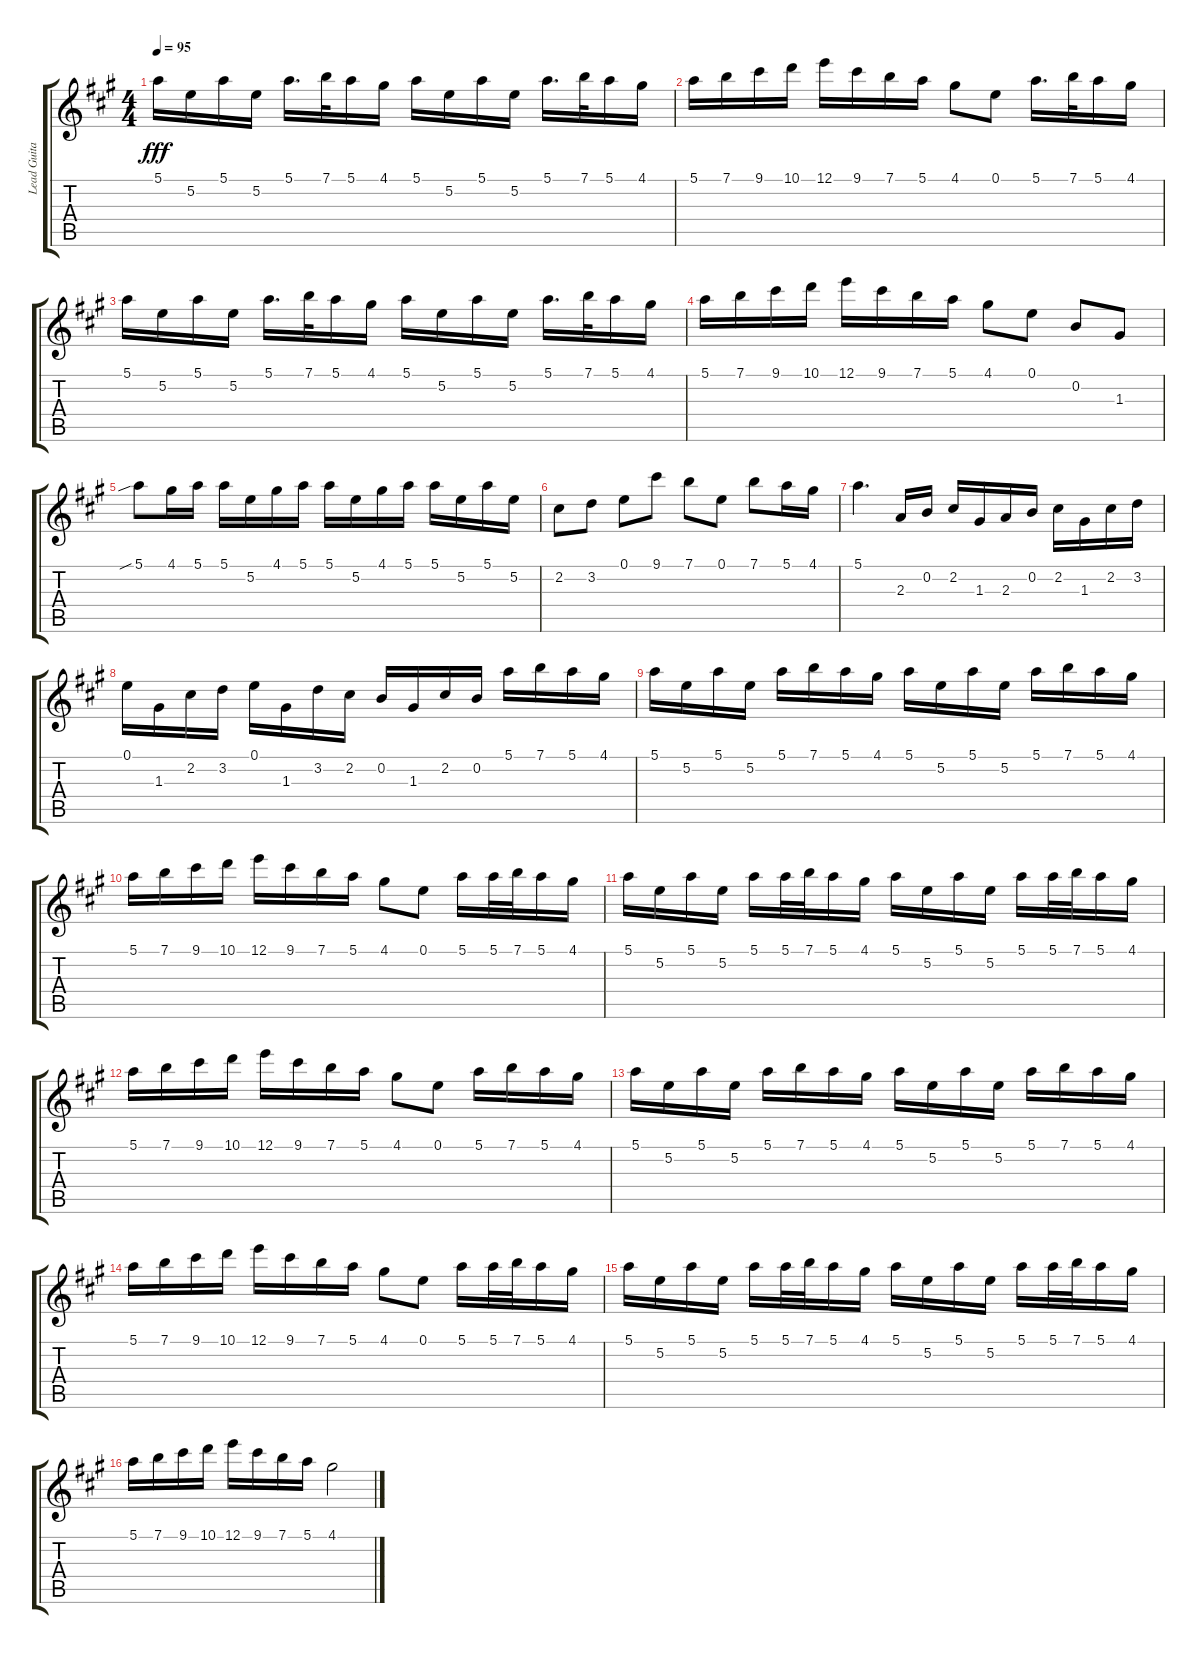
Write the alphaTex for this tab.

\track ("Lead Guitar" "Lead Guita") {instrument distortionguitar}
\staff {score tabs}
\tuning (E4 B3 G3 D3 A2 E2) {hide}
\ts (4 4)
\tempo 95
\clef g2
\ks a
5.1.16{dy fff} 5.2.16 5.1.16 5.2.16 5.1.16{d} 7.1.32 5.1.16 4.1.16 5.1.16 5.2.16 5.1.16 5.2.16 5.1.16{d} 7.1.32 5.1.16 4.1.16 |
5.1.16 7.1.16 9.1.16 10.1.16 12.1.16 9.1.16 7.1.16 5.1.16 4.1.8 0.1.8 5.1.16{d} 7.1.32 5.1.16 4.1.16 |
5.1.16 5.2.16 5.1.16 5.2.16 5.1.16{d} 7.1.32 5.1.16 4.1.16 5.1.16 5.2.16 5.1.16 5.2.16 5.1.16{d} 7.1.32 5.1.16 4.1.16 |
5.1.16 7.1.16 9.1.16 10.1.16 12.1.16 9.1.16 7.1.16 5.1.16 4.1.8 0.1.8 0.2.8 1.3.8 |
5.1{sib}.8 4.1.16 5.1.16 5.1.16 5.2.16 4.1.16 5.1.16 5.1.16 5.2.16 4.1.16 5.1.16 5.1.16 5.2.16 5.1.16 5.2.16 |
2.2.8 3.2.8 0.1.8 9.1.8 7.1.8 0.1.8 7.1.8 5.1.16 4.1.16 |
5.1.4{d} 2.3.16 0.2.16 2.2.16 1.3.16 2.3.16 0.2.16 2.2.16 1.3.16 2.2.16 3.2.16 |
0.1.16 1.3.16 2.2.16 3.2.16 0.1.16 1.3.16 3.2.16 2.2.16 0.2.16 1.3.16 2.2.16 0.2.16 5.1.16 7.1.16 5.1.16 4.1.16 |
5.1.16 5.2.16 5.1.16 5.2.16 5.1.16 7.1.16 5.1.16 4.1.16 5.1.16 5.2.16 5.1.16 5.2.16 5.1.16 7.1.16 5.1.16 4.1.16 |
5.1.16 7.1.16 9.1.16 10.1.16 12.1.16 9.1.16 7.1.16 5.1.16 4.1.8 0.1.8 5.1.16 5.1.32 7.1.32 5.1.16 4.1.16 |
5.1.16 5.2.16 5.1.16 5.2.16 5.1.16 5.1.32 7.1.32 5.1.16 4.1.16 5.1.16 5.2.16 5.1.16 5.2.16 5.1.16 5.1.32 7.1.32 5.1.16 4.1.16 |
5.1.16 7.1.16 9.1.16 10.1.16 12.1.16 9.1.16 7.1.16 5.1.16 4.1.8 0.1.8 5.1.16 7.1.16 5.1.16 4.1.16 |
5.1.16 5.2.16 5.1.16 5.2.16 5.1.16 7.1.16 5.1.16 4.1.16 5.1.16 5.2.16 5.1.16 5.2.16 5.1.16 7.1.16 5.1.16 4.1.16 |
5.1.16 7.1.16 9.1.16 10.1.16 12.1.16 9.1.16 7.1.16 5.1.16 4.1.8 0.1.8 5.1.16 5.1.32 7.1.32 5.1.16 4.1.16 |
5.1.16 5.2.16 5.1.16 5.2.16 5.1.16 5.1.32 7.1.32 5.1.16 4.1.16 5.1.16 5.2.16 5.1.16 5.2.16 5.1.16 5.1.32 7.1.32 5.1.16 4.1.16 |
5.1.16 7.1.16 9.1.16 10.1.16 12.1.16 9.1.16 7.1.16 5.1.16 4.1.2
